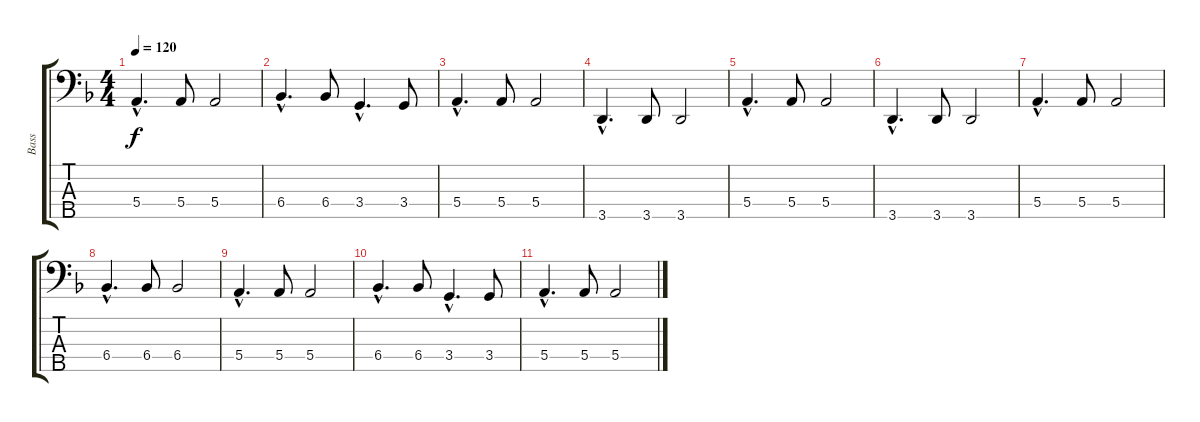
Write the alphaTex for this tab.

\track ("Bass" "Bass") {instrument electricbassfinger}
\staff {score tabs}
\tuning (G2 D2 A1 E1 B0) {hide}
\ts (4 4)
\tempo 120
\clef f4
\ks dminor
5.4{hac}.4{d dy f} 5.4.8 5.4.2 |
6.4{hac}.4{d} 6.4.8 3.4{hac}.4{d} 3.4.8 |
5.4{hac}.4{d} 5.4.8 5.4.2 |
3.5{hac}.4{d} 3.5.8 3.5.2 |
5.4{hac}.4{d} 5.4.8 5.4.2 |
3.5{hac}.4{d} 3.5.8 3.5.2 |
5.4{hac}.4{d} 5.4.8 5.4.2 |
6.4{hac}.4{d} 6.4.8 6.4.2 |
5.4{hac}.4{d} 5.4.8 5.4.2 |
6.4{hac}.4{d} 6.4.8 3.4{hac}.4{d} 3.4.8 |
5.4{hac}.4{d} 5.4.8 5.4.2
